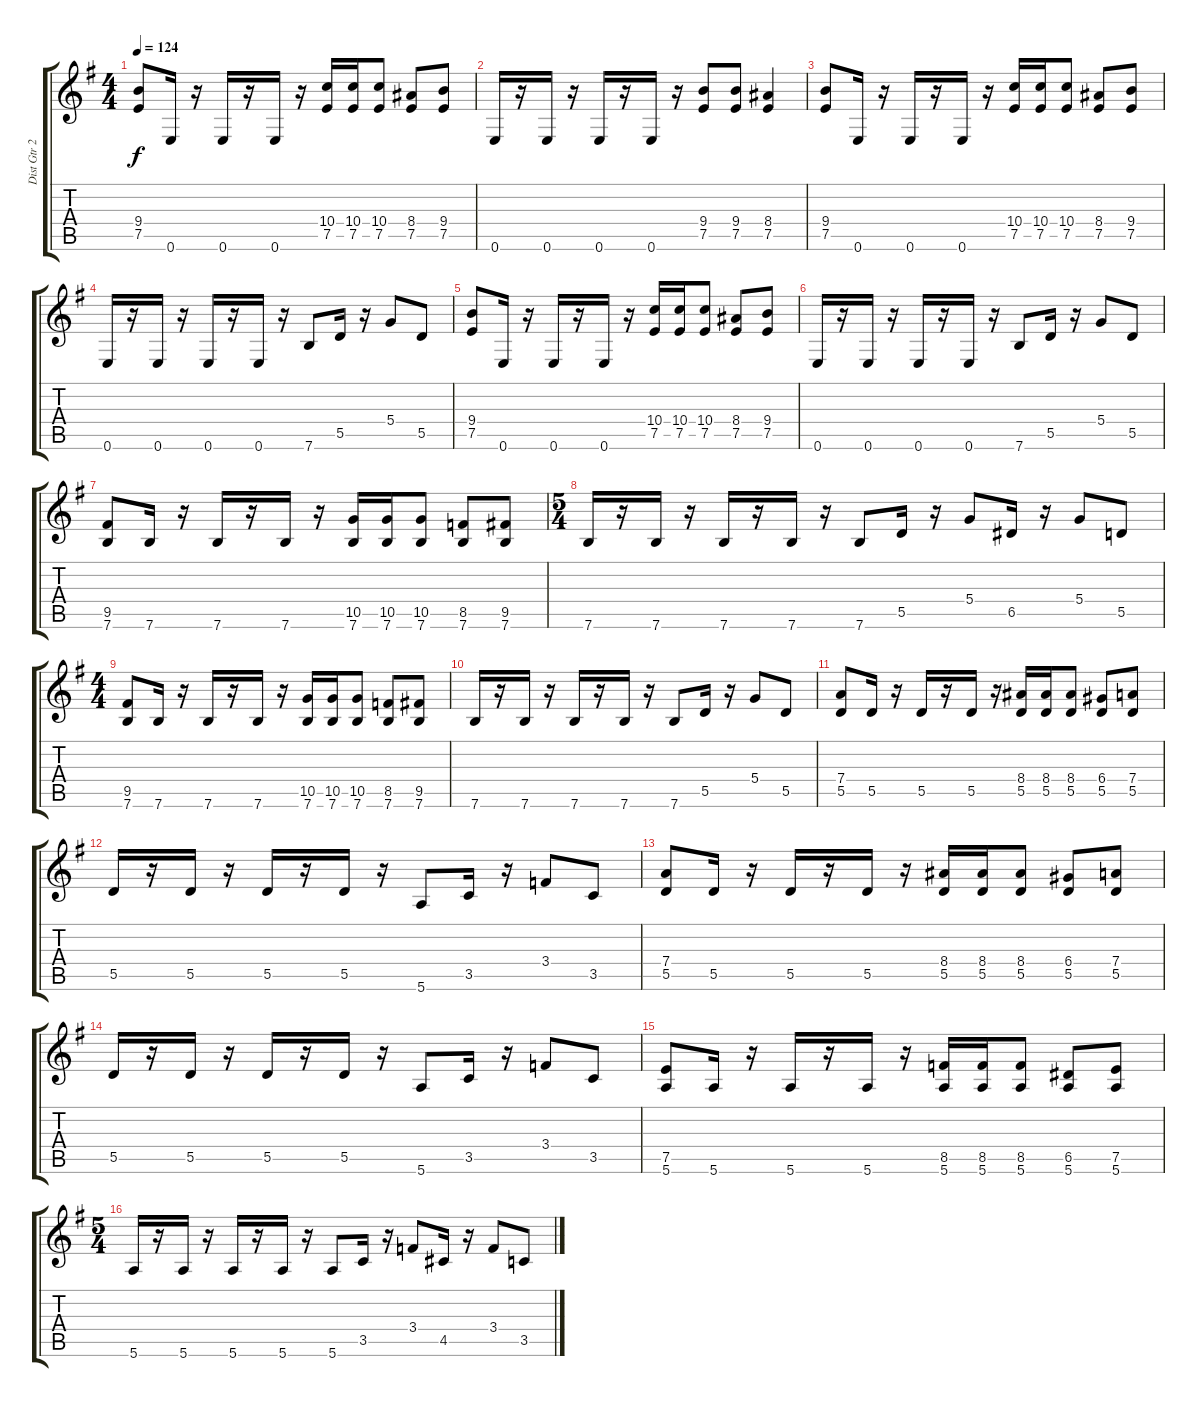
\track ("Dist Gtr 2" "Dist Gtr 2") {instrument distortionguitar}
\staff {score tabs}
\tuning (E4 B3 G3 D3 A2 E2) {hide}
\ts (4 4)
\tempo 124
\clef g2
\ks g
(9.4 7.5).8{dy f} 0.6.16 r.16 0.6.16 r.16 0.6.16 r.16 (10.4 7.5).16 (10.4 7.5).16 (10.4 7.5).8 (8.4 7.5).8 (9.4 7.5).8 |
0.6.16 r.16 0.6.16 r.16 0.6.16 r.16 0.6.16 r.16 (9.4 7.5).8 (9.4 7.5).8 (8.4 7.5).4 |
(9.4 7.5).8 0.6.16 r.16 0.6.16 r.16 0.6.16 r.16 (10.4 7.5).16 (10.4 7.5).16 (10.4 7.5).8 (8.4 7.5).8 (9.4 7.5).8 |
0.6.16 r.16 0.6.16 r.16 0.6.16 r.16 0.6.16 r.16 7.6.8 5.5.16 r.16 5.4.8 5.5.8 |
(9.4 7.5).8 0.6.16 r.16 0.6.16 r.16 0.6.16 r.16 (10.4 7.5).16 (10.4 7.5).16 (10.4 7.5).8 (8.4 7.5).8 (9.4 7.5).8 |
0.6.16 r.16 0.6.16 r.16 0.6.16 r.16 0.6.16 r.16 7.6.8 5.5.16 r.16 5.4.8 5.5.8 |
(9.5 7.6).8 7.6.16 r.16 7.6.16 r.16 7.6.16 r.16 (10.5 7.6).16 (10.5 7.6).16 (10.5 7.6).8 (8.5 7.6).8 (9.5 7.6).8 |
\ts (5 4)
7.6.16 r.16 7.6.16 r.16 7.6.16 r.16 7.6.16 r.16 7.6.8 5.5.16 r.16 5.4.8 6.5.16 r.16 5.4.8 5.5.8 |
\ts (4 4)
(9.5 7.6).8 7.6.16 r.16 7.6.16 r.16 7.6.16 r.16 (10.5 7.6).16 (10.5 7.6).16 (10.5 7.6).8 (8.5 7.6).8 (9.5 7.6).8 |
7.6.16 r.16 7.6.16 r.16 7.6.16 r.16 7.6.16 r.16 7.6.8 5.5.16 r.16 5.4.8 5.5.8 |
(7.4 5.5).8 5.5.16 r.16 5.5.16 r.16 5.5.16 r.16 (8.4 5.5).16 (8.4 5.5).16 (8.4 5.5).8 (6.4 5.5).8 (7.4 5.5).8 |
5.5.16 r.16 5.5.16 r.16 5.5.16 r.16 5.5.16 r.16 5.6.8 3.5.16 r.16 3.4.8 3.5.8 |
(7.4 5.5).8 5.5.16 r.16 5.5.16 r.16 5.5.16 r.16 (8.4 5.5).16 (8.4 5.5).16 (8.4 5.5).8 (6.4 5.5).8 (7.4 5.5).8 |
5.5.16 r.16 5.5.16 r.16 5.5.16 r.16 5.5.16 r.16 5.6.8 3.5.16 r.16 3.4.8 3.5.8 |
(7.5 5.6).8 5.6.16 r.16 5.6.16 r.16 5.6.16 r.16 (8.5 5.6).16 (8.5 5.6).16 (8.5 5.6).8 (6.5 5.6).8 (7.5 5.6).8 |
\ts (5 4)
5.6.16 r.16 5.6.16 r.16 5.6.16 r.16 5.6.16 r.16 5.6.8 3.5.16 r.16 3.4.8 4.5.16 r.16 3.4.8 3.5.8
